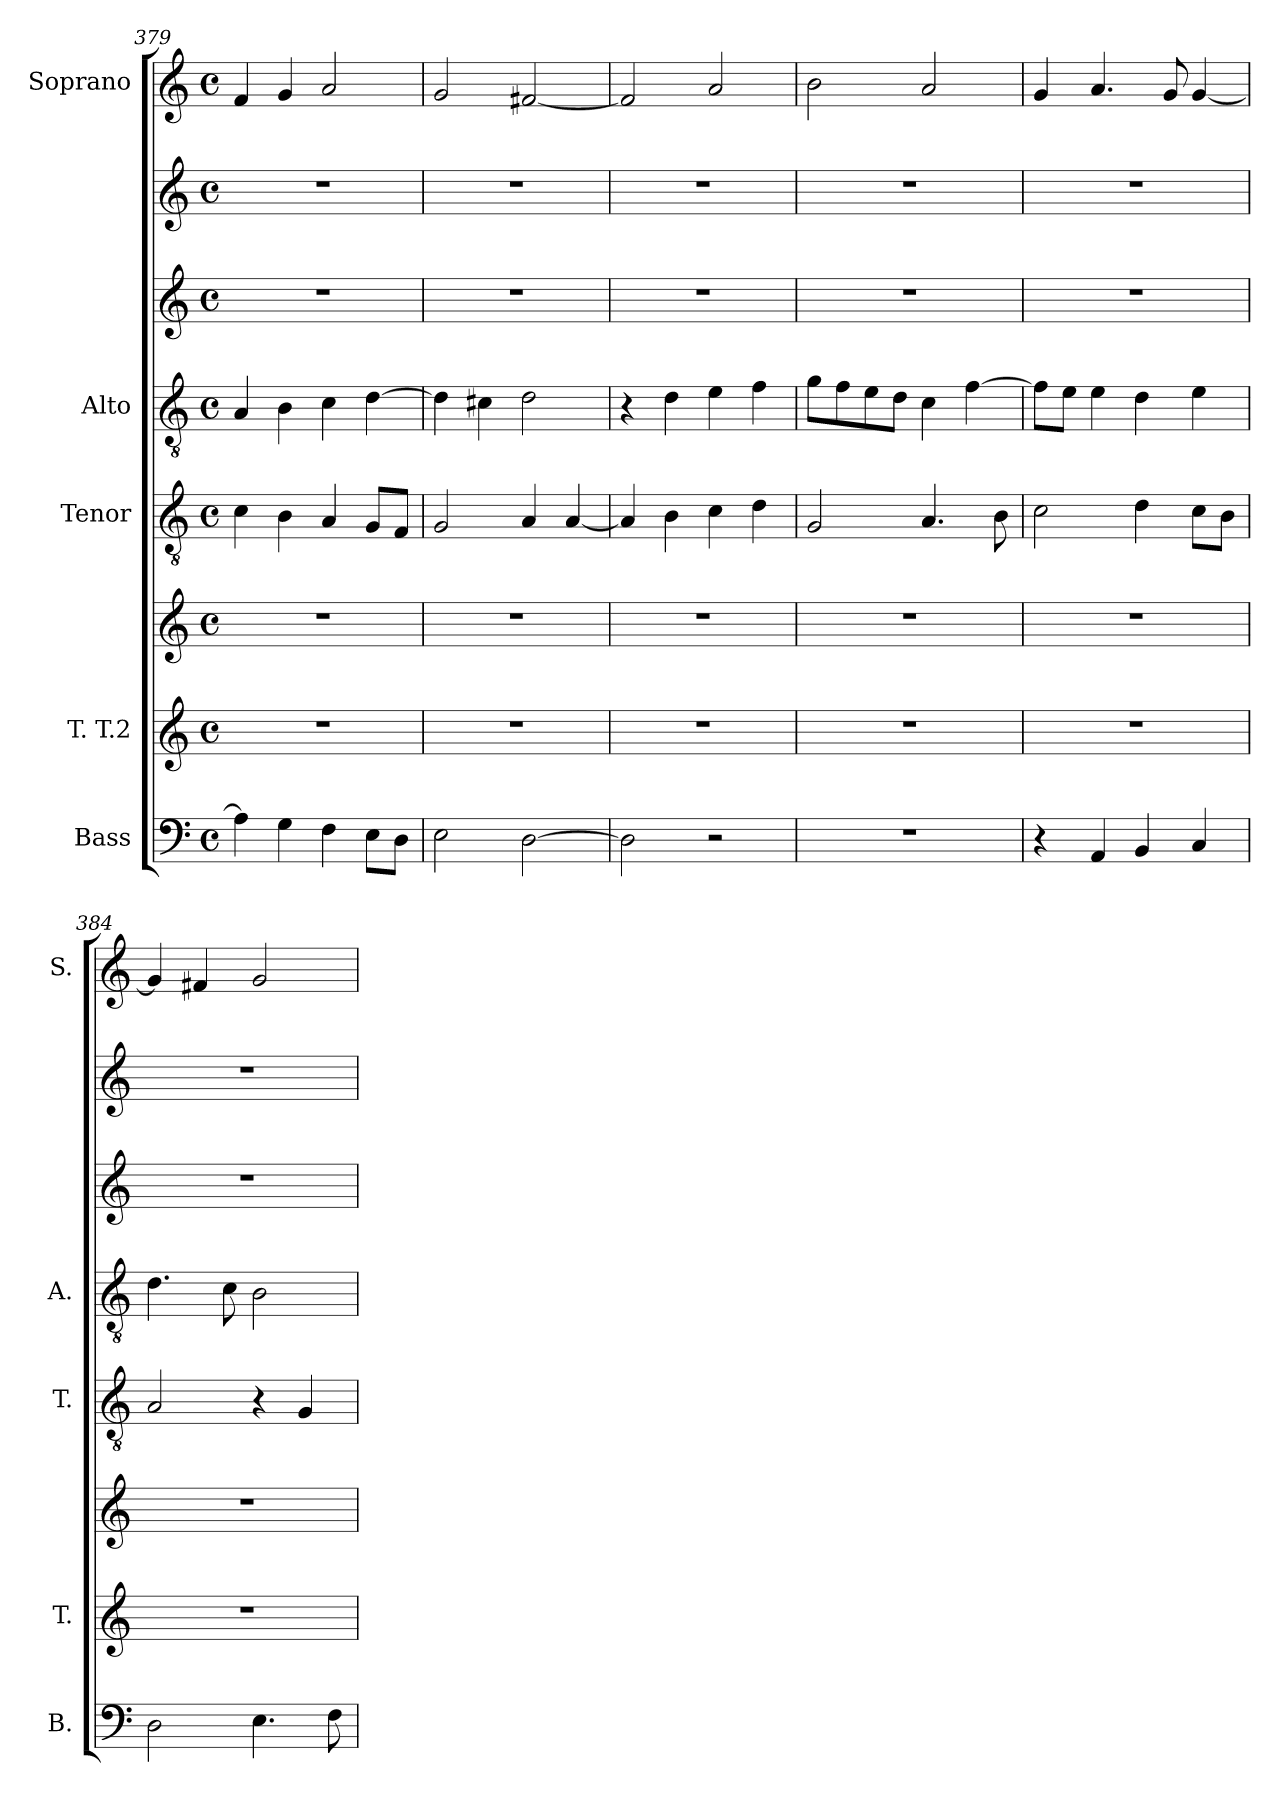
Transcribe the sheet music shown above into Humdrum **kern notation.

**kern	**kern	**kern	**kern	**kern	**kern	**kern	**kern
*part7	*part6	*part6	*part5	*part4	*part3	*part2	*part1
*staff8	*staff7	*staff6	*staff5	*staff4	*staff3	*staff2	*staff1
*I"Bass	*I"T. T.2	*	*I"Tenor	*I"Alto	*	*	*I"Soprano
*I'B.	*I'T.	*	*I'T.	*I'A.	*	*	*I'S.
*clefF4	*clefG2	*clefG2	*clefGv2	*clefGv2	*clefG2	*clefG2	*clefG2
*k[]	*k[]	*k[]	*k[]	*k[]	*k[]	*k[]	*k[]
*C:	*C:	*C:	*C:	*C:	*C:	*C:	*C:
*M4/4	*M4/4	*M4/4	*M4/4	*M4/4	*M4/4	*M4/4	*M4/4
*met(c)	*met(c)	*met(c)	*met(c)	*met(c)	*met(c)	*met(c)	*met(c)
=379	=379	=379	=379	=379	=379	=379	=379
4A\]	1r	1r	4c\	4A/	1r	1r	4f/
4G\	.	.	4B\	4B\	.	.	4g/
4F\	.	.	4A/	4c\	.	.	2a/
8E\L	.	.	8G/L	[>4d\	.	.	.
8D\J	.	.	8F/J	.	.	.	.
=380	=380	=380	=380	=380	=380	=380	=380
2E\	1r	1r	2G/	4d\]	1r	1r	2g/
.	.	.	.	4c#X\	.	.	.
[>2D\	.	.	4A/	2d\	.	.	[>2f#X/
.	.	.	[>4A/	.	.	.	.
!!LO:LB:g=z
=381	=381	=381	=381	=381	=381	=381	=381
2D\]	1r	1r	4A/]	4r	1r	1r	2f#/]
.	.	.	4B\	4d\	.	.	.
2r	.	.	4c\	4e\	.	.	2a/
.	.	.	4d\	4f\	.	.	.
=382	=382	=382	=382	=382	=382	=382	=382
1r	1r	1r	2G/	8g\L	1r	1r	2b\
.	.	.	.	8f\	.	.	.
.	.	.	.	8e\	.	.	.
.	.	.	.	8d\J	.	.	.
.	.	.	4.A/	4c\	.	.	2a/
.	.	.	.	[>4f\	.	.	.
.	.	.	8B\	.	.	.	.
=383	=383	=383	=383	=383	=383	=383	=383
4r	1r	1r	2c\	8f\L]	1r	1r	4g/
.	.	.	.	8e\J	.	.	.
4AA/	.	.	.	4e\	.	.	4.a/
4BB/	.	.	4d\	4d\	.	.	.
.	.	.	.	.	.	.	8g/
4C/	.	.	8c\L	4e\	.	.	[<4g/
.	.	.	8B\J	.	.	.	.
=384	=384	=384	=384	=384	=384	=384	=384
2D\	1r	1r	2A/	4.d\	1r	1r	4g/]
.	.	.	.	.	.	.	4f#X/
.	.	.	.	8c\	.	.	.
4.E\	.	.	4r	2B\	.	.	2g/
.	.	.	4G/	.	.	.	.
8F\	.	.	.	.	.	.	.
=	=	=	=	=	=	=	=
*-	*-	*-	*-	*-	*-	*-	*-
